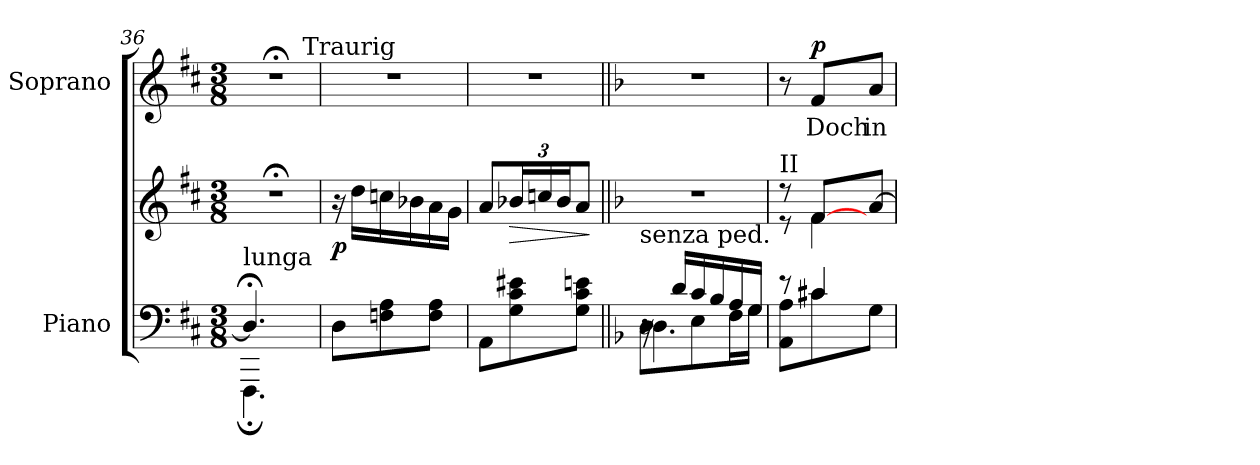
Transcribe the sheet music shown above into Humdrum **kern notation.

**kern	**kern	**dynam	**kern	**text	**dynam
*part2	*part2	*part2	*part1	*part1	*part1
*staff3	*staff2	*staff2/3	*staff1	*staff1	*staff1
*I"Piano	*	*	*I"Soprano	*	*
*I'Pno	*	*	*I'S.	*	*
*clefF4	*clefG2	*	*clefG2	*	*
*k[f#c#]	*k[f#c#]	*	*k[f#c#]	*	*
*D:	*D:	*	*D:	*	*
*M3/8	*M3/8	*	*M3/8	*	*
=36	=36	=36	=36	=36	=36
*^	*	*	*	*	*
!LO:TX:a:t=lunga	!	!	!	!	!	!
*	*	*	*	*^	*	*
4.D;</]	4.FFF#;\	4.r;<	.	4.r;<	4ryy	.	.
.	.	.	.	.	16ryy	.	.
!	!	!	!	!	!LO:TX:a:t=Traurig	!	!
.	.	.	.	.	16ryy	.	.
=37	=37	=37	=37	=37	=37	=37	=37
!	!	!	!LO:DY:b	!	!	!	!
*v	*v	*	*	*v	*v	*	*
8D\L	16r	p	4.r	.	.
.	16dd\LL	.	.	.	.
8A\ 8Fn\	16ccn\	.	.	.	.
.	16b-X\	.	.	.	.
8A\ 8F\J	16a\	.	.	.	.
.	16g\JJ	.	.	.	.
!!LO:PB:g=z
=38	=38	=38	=38	=38	=38
8AA\L	8a/L	.	4.r	.	.
!	!	!LO:HP:b	!	!	!
8e#X\ 8c#\ 8G\	24b-X/L	>	.	.	.
.	24ccn/	.	.	.	.
.	24b-/J	.	.	.	.
8en\ 8c#\ 8G\J	8a/J	.	.	.	.
.	.	]	.	.	.
=39||	=39||	=39||	=39||	=39||	=39||
*k[b-]	*k[b-]	*	*k[b-]	*	*
*F:	*F:	*	*F:	*	*
*^	*	*	*	*	*
*	*^	*	*	*	*	*
!	!	!	!	!	!LO:TX:a:B:t=poco rit.	!	!
!LO:TX:a:t=senza ped.	!	!	!	!	!	!	!
*	*	*	*	*	*^	*	*
*	*	*	*	*	*	*^	*	*
*	*	*	*	*	*	*	*^	*	*
*	*	*	*	*	*	*	*	*^	*	*
16r	8D\L	4.D\	4.r	.	4.r	16ryy	8ryy	8.ryy	4ryy	.	.
16d/LL	.	.	.	.	.	4ryy	.	.	.	.	.
16c/	8E\	.	.	.	.	.	4ryy	.	.	.	.
16B-/	.	.	.	.	.	.	.	8.ryy	.	.	.
16A/	16F\L	.	.	.	.	.	.	.	8ryy	.	.
16G/JJ	16G\JJ	.	.	.	.	16ryy	.	.	.	.	.
*	*v	*v	*	*	*	*	*	*	*	*	*
=40	=40	=40	=40	=40	=40	=40	=40	=40	=40	=40
*	*	*^	*	*	*	*	*	*	*	*
!	!	!	!	!	!LO:TX:a:B:t=a tempo	!	!	!	!	!	!
!	!	!LO:TX:a:t=II	!	!	!	!	!	!	!	!	!
*	*	*	*	*	*v	*v	*v	*v	*v	*	*
8r	8A\ 8AA\L	8r	8r	.	8r	.	.
!	!	!	!	!	!	!LO:LY:b	!LO:DY:a
4c#X/	8c#X\	[<8f/L	4f\	.	8f/L	Doch	p
!	!	!	!	!	!	!LO:LY:b	!
.	8G\J	[>8a/J	.	.	8a/J	in	.
*v	*v	*	*	*	*	*	*
*	*v	*v	*	*	*	*
=	=	=	=	=	=
*-	*-	*-	*-	*-	*-
